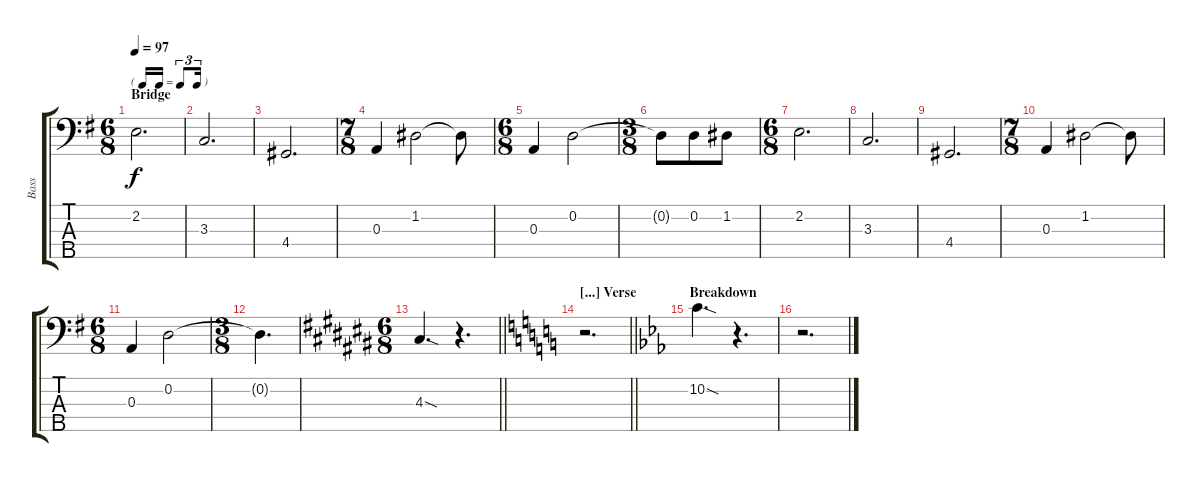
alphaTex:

\track ("Bass" "Bass") {instrument electricbassfinger}
\staff {score tabs}
\tuning (G2 D2 A1 E1 B0) {hide}
\ts (6 8)
\tf triplet16th
\section ("" "Bridge")
\tempo 97
\clef f4
\ks eminor
2.2.2{d dy f instrument electricbassfinger} |
3.3.2{d} |
4.4.2{d} |
\ts (7 8)
0.3.4 1.2.2 1.2{t}.8 |
\ts (6 8)
0.3.4 0.2.2 |
\ts (3 8)
0.2{t}.8 0.2.8 1.2.8 |
\ts (6 8)
2.2.2{d} |
3.3.2{d} |
4.4.2{d} |
\ts (7 8)
0.3.4 1.2.2 1.2{t}.8 |
\ts (6 8)
0.3.4 0.2.2 |
\ts (3 8)
0.2{t}.4{d} |
\ts (6 8)
\barLineRight lightlight
\ks c#
4.3{sod}.4{d} r.4{d} |
\section ("" "[...] Verse")
\barLineRight lightlight
\ks c
r.2{d} |
\section ("" "Breakdown")
\ks cminor
10.2{sod}.4{d} r.4{d} |
r.2{d}
